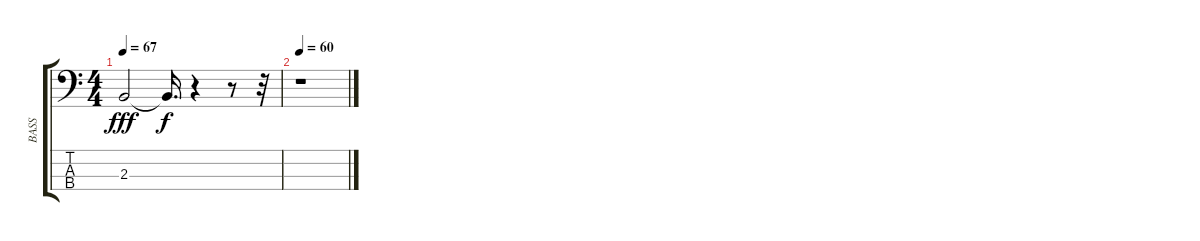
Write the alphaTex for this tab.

\track ("BASS" "BASS") {instrument fretlessbass}
\staff {score tabs}
\tuning (G2 D2 A1 E1) {hide}
\ts (4 4)
\tempo 67
\clef f4
\ks c
2.3.2{dy fff} 2.3{t}.16{d dy f} r.4 r.8 r.32 |
\tempo 60
r.1
